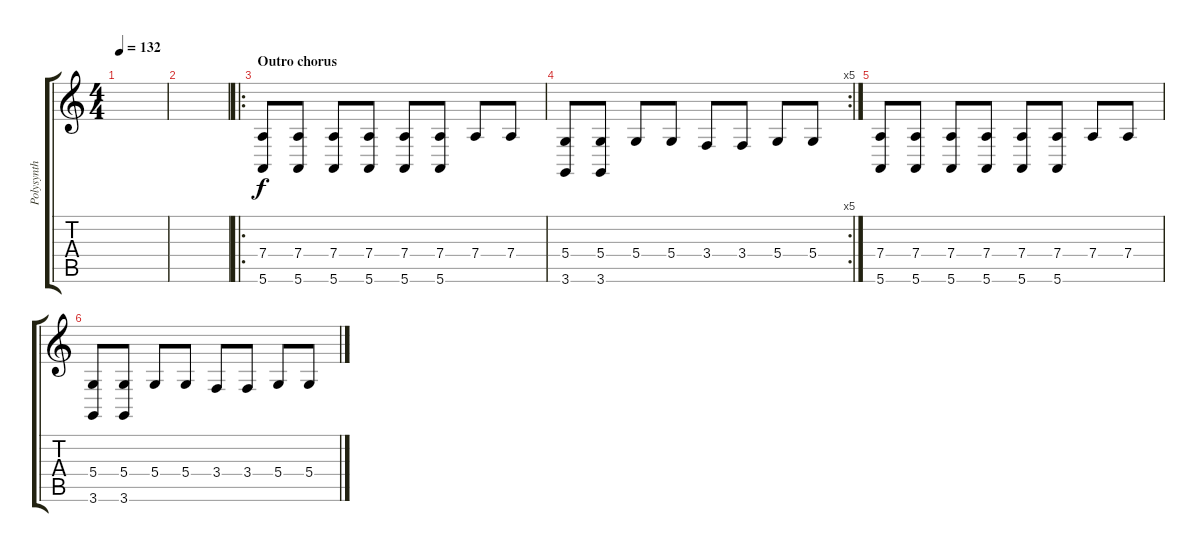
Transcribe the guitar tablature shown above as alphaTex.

\track ("Polysynth" "Polysynth") {instrument pad3polysynth}
\staff {score tabs}
\tuning (E4 B3 G3 D3 A2 E2) {hide}
\ts (4 4)
\tempo 132
\clef g2
\ks c
|
|
\ro
\section ("" "Outro chorus")
(7.4 5.6).8 (7.4 5.6).8{volume 16} (7.4 5.6).8 (7.4 5.6).8 (7.4 5.6).8 (7.4 5.6).8 7.4.8 7.4.8 |
\rc 5
(5.4 3.6).8 (5.4 3.6).8 5.4.8 5.4.8 3.4.8 3.4.8 5.4.8 5.4.8 |
(7.4 5.6).8{volume 0} (7.4 5.6).8 (7.4 5.6).8 (7.4 5.6).8 (7.4 5.6).8 (7.4 5.6).8 7.4.8 7.4.8 |
(5.4 3.6).8 (5.4 3.6).8 5.4.8 5.4.8 3.4.8 3.4.8 5.4.8 5.4.8
